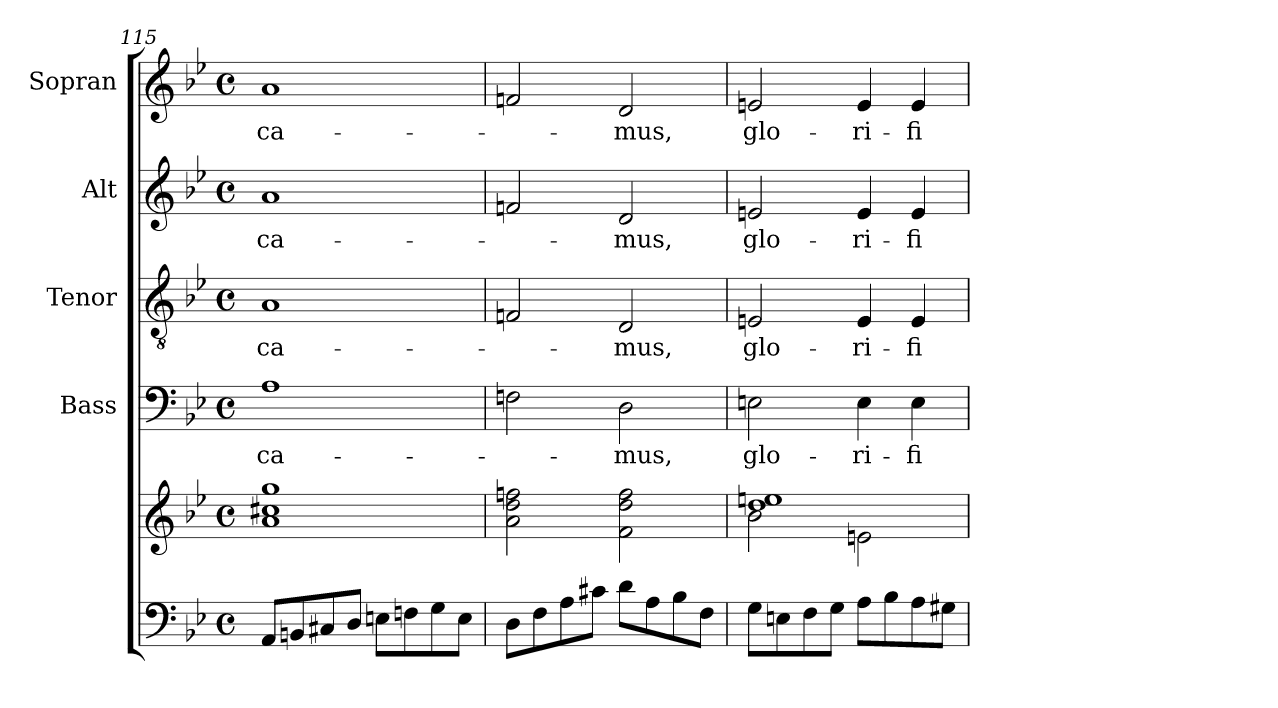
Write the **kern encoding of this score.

**kern	**kern	**kern	**text	**kern	**text	**kern	**text	**kern	**text
*part5	*part5	*part4	*part4	*part3	*part3	*part2	*part2	*part1	*part1
*staff6	*staff5	*staff4	*staff4	*staff3	*staff3	*staff2	*staff2	*staff1	*staff1
*	*	*I"Bass	*	*I"Tenor	*	*I"Alt	*	*I"Sopran	*
*	*	*I'B.	*	*I'T.	*	*I'A.	*	*I'S.	*
*clefF4	*clefG2	*clefF4	*	*clefGv2	*	*clefG2	*	*clefG2	*
*k[b-e-]	*k[b-e-]	*k[b-e-]	*	*k[b-e-]	*	*k[b-e-]	*	*k[b-e-]	*
*B-:	*B-:	*B-:	*	*B-:	*	*B-:	*	*B-:	*
*M4/4	*M4/4	*M4/4	*	*M4/4	*	*M4/4	*	*M4/4	*
*met(c)	*met(c)	*met(c)	*	*met(c)	*	*met(c)	*	*met(c)	*
=115	=115	=115	=115	=115	=115	=115	=115	=115	=115
!	!	!	!LO:LY:b	!	!LO:LY:b	!	!LO:LY:b	!	!LO:LY:b
8AA/L	1a 1cc#X 1gg	1A	-ca-	1A	-ca-	1a	-ca-	1a	-ca-
8BBn/	.	.	.	.	.	.	.	.	.
8C#X/	.	.	.	.	.	.	.	.	.
8D/J	.	.	.	.	.	.	.	.	.
8En\L	.	.	.	.	.	.	.	.	.
8Fn\	.	.	.	.	.	.	.	.	.
8G\	.	.	.	.	.	.	.	.	.
8E\J	.	.	.	.	.	.	.	.	.
=116	=116	=116	=116	=116	=116	=116	=116	=116	=116
8D\L	2a\ 2dd\ 2ffn\	2Fn\	.	2Fn/	.	2fn/	.	2fn/	.
8F\	.	.	.	.	.	.	.	.	.
8A\	.	.	.	.	.	.	.	.	.
8c#X\J	.	.	.	.	.	.	.	.	.
!	!	!	!LO:LY:b	!	!LO:LY:b	!	!LO:LY:b	!	!LO:LY:b
8d\L	2f\ 2dd\ 2ff\	2D\	-mus,	2D/	-mus,	2d/	-mus,	2d/	-mus,
8A\	.	.	.	.	.	.	.	.	.
8B-\	.	.	.	.	.	.	.	.	.
8F\J	.	.	.	.	.	.	.	.	.
=117	=117	=117	=117	=117	=117	=117	=117	=117	=117
*	*^	*	*	*	*	*	*	*	*
!	!	!	!	!LO:LY:b	!	!LO:LY:b	!	!LO:LY:b	!	!LO:LY:b
8G\L	1dd 1een	2b-\	2En\	glo-	2En/	glo-	2en/	glo-	2en/	glo-
8En\	.	.	.	.	.	.	.	.	.	.
8F\	.	.	.	.	.	.	.	.	.	.
8G\J	.	.	.	.	.	.	.	.	.	.
!	!	!	!	!LO:LY:b	!	!LO:LY:b	!	!LO:LY:b	!	!LO:LY:b
8A\L	.	2en\	4E\	-ri-	4E/	-ri-	4e/	-ri-	4e/	-ri-
8B-\	.	.	.	.	.	.	.	.	.	.
!	!	!	!	!LO:LY:b	!	!LO:LY:b	!	!LO:LY:b	!	!LO:LY:b
8A\	.	.	4E\	-fi-	4E/	-fi-	4e/	-fi-	4e/	-fi-
8G#X\J	.	.	.	.	.	.	.	.	.	.
*	*v	*v	*	*	*	*	*	*	*	*
=	=	=	=	=	=	=	=	=	=
*-	*-	*-	*-	*-	*-	*-	*-	*-	*-
